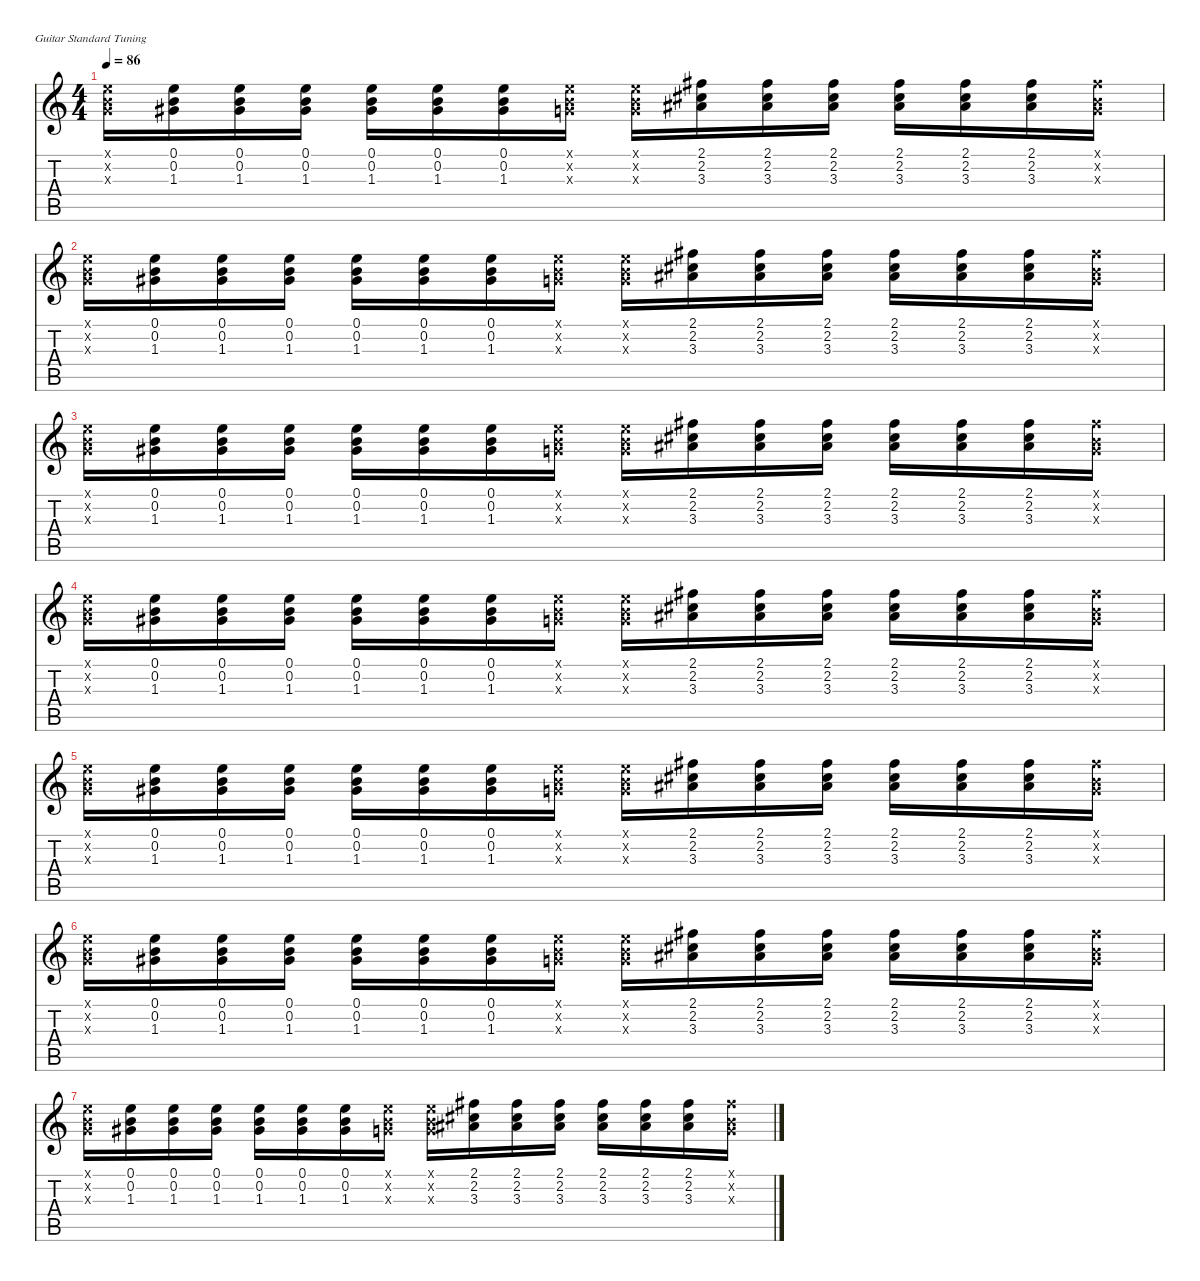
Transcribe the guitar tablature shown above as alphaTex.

\defaultSystemsLayout 4
\hideDynamics
\bracketExtendMode nobrackets
\singleTrackTrackNamePolicy hidden
\multiTrackTrackNamePolicy hidden
\firstSystemTrackNameMode fullname
\firstSystemTrackNameOrientation horizontal
\otherSystemsTrackNameOrientation horizontal
\track ("Guitare Rythmique" "el.guit.") {instrument electricguitarclean}
\staff {score tabs}
\tuning (E4 B3 G3 D3 A2 E2)
\ts (4 4)
\tempo 86
\clef g2
\ks c
(0.1{x} 0.2{x} 0.3{x}).16{dy f beam Down} (0.1 0.2 1.3{acc #}).16{dy mp beam Down} (0.1 0.2 1.3{acc #}).16{dy mf beam Down} (0.1 0.2 1.3{acc #}).16{beam Down} (0.1 0.2 1.3{acc #}).16{beam Down} (0.1 0.2 1.3{acc #}).16{dy mp beam Down} (0.1 0.2 1.3{acc #}).16{dy p beam Down} (0.1{x} 0.2{x} 0.3{x}).16{dy f beam Down} (0.1{x} 0.2{x} 0.3{x}).16{beam Down} (2.1{acc #} 2.2{acc #} 3.3{acc #}).16{dy mp beam Down} (2.1{acc #} 2.2{acc #} 3.3{acc #}).16{dy mf beam Down} (2.1{acc #} 2.2{acc #} 3.3{acc #}).16{dy f beam Down} (2.1{acc #} 2.2{acc #} 3.3{acc #}).16{beam Down} (2.1{acc #} 2.2{acc #} 3.3{acc #}).16{dy mp beam Down} (2.1{acc #} 2.2{acc #} 3.3{acc #}).16{dy p beam Down} (2.1{x acc #} 0.2{x} 0.3{x}).16{dy f beam Down} |
(0.1{x} 0.2{x} 0.3{x}).16{beam Down} (0.1 0.2 1.3{acc #}).16{dy mp beam Down} (0.1 0.2 1.3{acc #}).16{dy mf beam Down} (0.1 0.2 1.3{acc #}).16{beam Down} (0.1 0.2 1.3{acc #}).16{beam Down} (0.1 0.2 1.3{acc #}).16{dy mp beam Down} (0.1 0.2 1.3{acc #}).16{dy p beam Down} (0.1{x} 0.2{x} 0.3{x}).16{dy f beam Down} (0.1{x} 0.2{x} 0.3{x}).16{beam Down} (2.1{acc #} 2.2{acc #} 3.3{acc #}).16{dy mp beam Down} (2.1{acc #} 2.2{acc #} 3.3{acc #}).16{dy mf beam Down} (2.1{acc #} 2.2{acc #} 3.3{acc #}).16{dy f beam Down} (2.1{acc #} 2.2{acc #} 3.3{acc #}).16{beam Down} (2.1{acc #} 2.2{acc #} 3.3{acc #}).16{dy mp beam Down} (2.1{acc #} 2.2{acc #} 3.3{acc #}).16{dy p beam Down} (2.1{x acc #} 0.2{x} 0.3{x}).16{dy f beam Down} |
(0.1{x} 0.2{x} 0.3{x}).16{beam Down} (0.1 0.2 1.3{acc #}).16{dy mp beam Down} (0.1 0.2 1.3{acc #}).16{dy mf beam Down} (0.1 0.2 1.3{acc #}).16{beam Down} (0.1 0.2 1.3{acc #}).16{beam Down} (0.1 0.2 1.3{acc #}).16{dy mp beam Down} (0.1 0.2 1.3{acc #}).16{dy p beam Down} (0.1{x} 0.2{x} 0.3{x}).16{dy f beam Down} (0.1{x} 0.2{x} 0.3{x}).16{beam Down} (2.1{acc #} 2.2{acc #} 3.3{acc #}).16{dy mp beam Down} (2.1{acc #} 2.2{acc #} 3.3{acc #}).16{dy mf beam Down} (2.1{acc #} 2.2{acc #} 3.3{acc #}).16{dy f beam Down} (2.1{acc #} 2.2{acc #} 3.3{acc #}).16{beam Down} (2.1{acc #} 2.2{acc #} 3.3{acc #}).16{dy mp beam Down} (2.1{acc #} 2.2{acc #} 3.3{acc #}).16{dy p beam Down} (2.1{x acc #} 0.2{x} 0.3{x}).16{dy f beam Down} |
(0.1{x} 0.2{x} 0.3{x}).16{beam Down} (0.1 0.2 1.3{acc #}).16{dy mp beam Down} (0.1 0.2 1.3{acc #}).16{dy mf beam Down} (0.1 0.2 1.3{acc #}).16{beam Down} (0.1 0.2 1.3{acc #}).16{beam Down} (0.1 0.2 1.3{acc #}).16{dy mp beam Down} (0.1 0.2 1.3{acc #}).16{dy p beam Down} (0.1{x} 0.2{x} 0.3{x}).16{dy f beam Down} (0.1{x} 0.2{x} 0.3{x}).16{beam Down} (2.1{acc #} 2.2{acc #} 3.3{acc #}).16{dy mp beam Down} (2.1{acc #} 2.2{acc #} 3.3{acc #}).16{dy mf beam Down} (2.1{acc #} 2.2{acc #} 3.3{acc #}).16{dy f beam Down} (2.1{acc #} 2.2{acc #} 3.3{acc #}).16{beam Down} (2.1{acc #} 2.2{acc #} 3.3{acc #}).16{dy mp beam Down} (2.1{acc #} 2.2{acc #} 3.3{acc #}).16{dy p beam Down} (2.1{x acc #} 0.2{x} 0.3{x}).16{dy f beam Down} |
(0.1{x} 0.2{x} 0.3{x}).16{beam Down} (0.1 0.2 1.3{acc #}).16{dy mp beam Down} (0.1 0.2 1.3{acc #}).16{dy mf beam Down} (0.1 0.2 1.3{acc #}).16{beam Down} (0.1 0.2 1.3{acc #}).16{beam Down} (0.1 0.2 1.3{acc #}).16{dy mp beam Down} (0.1 0.2 1.3{acc #}).16{dy p beam Down} (0.1{x} 0.2{x} 0.3{x}).16{dy f beam Down} (0.1{x} 0.2{x} 0.3{x}).16{beam Down} (2.1{acc #} 2.2{acc #} 3.3{acc #}).16{dy mp beam Down} (2.1{acc #} 2.2{acc #} 3.3{acc #}).16{dy mf beam Down} (2.1{acc #} 2.2{acc #} 3.3{acc #}).16{dy f beam Down} (2.1{acc #} 2.2{acc #} 3.3{acc #}).16{beam Down} (2.1{acc #} 2.2{acc #} 3.3{acc #}).16{dy mp beam Down} (2.1{acc #} 2.2{acc #} 3.3{acc #}).16{dy p beam Down} (2.1{x acc #} 0.2{x} 0.3{x}).16{dy f beam Down} |
(0.1{x} 0.2{x} 0.3{x}).16{beam Down} (0.1 0.2 1.3{acc #}).16{dy mp beam Down} (0.1 0.2 1.3{acc #}).16{dy mf beam Down} (0.1 0.2 1.3{acc #}).16{beam Down} (0.1 0.2 1.3{acc #}).16{beam Down} (0.1 0.2 1.3{acc #}).16{dy mp beam Down} (0.1 0.2 1.3{acc #}).16{dy p beam Down} (0.1{x} 0.2{x} 0.3{x}).16{dy f beam Down} (0.1{x} 0.2{x} 0.3{x}).16{beam Down} (2.1{acc #} 2.2{acc #} 3.3{acc #}).16{dy mp beam Down} (2.1{acc #} 2.2{acc #} 3.3{acc #}).16{dy mf beam Down} (2.1{acc #} 2.2{acc #} 3.3{acc #}).16{dy f beam Down} (2.1{acc #} 2.2{acc #} 3.3{acc #}).16{beam Down} (2.1{acc #} 2.2{acc #} 3.3{acc #}).16{dy mp beam Down} (2.1{acc #} 2.2{acc #} 3.3{acc #}).16{dy p beam Down} (2.1{x acc #} 0.2{x} 0.3{x}).16{dy f beam Down} |
(0.1{x} 0.2{x} 0.3{x}).16{beam Down} (0.1 0.2 1.3{acc #}).16{dy mp beam Down} (0.1 0.2 1.3{acc #}).16{dy mf beam Down} (0.1 0.2 1.3{acc #}).16{beam Down} (0.1 0.2 1.3{acc #}).16{beam Down} (0.1 0.2 1.3{acc #}).16{dy mp beam Down} (0.1 0.2 1.3{acc #}).16{dy p beam Down} (0.1{x} 0.2{x} 0.3{x}).16{dy f beam Down} (0.1{x} 0.2{x} 0.3{x}).16{beam Down} (2.1{acc #} 2.2{acc #} 3.3{acc #}).16{dy mp beam Down} (2.1{acc #} 2.2{acc #} 3.3{acc #}).16{dy mf beam Down} (2.1{acc #} 2.2{acc #} 3.3{acc #}).16{dy f beam Down} (2.1{acc #} 2.2{acc #} 3.3{acc #}).16{beam Down} (2.1{acc #} 2.2{acc #} 3.3{acc #}).16{dy mp beam Down} (2.1{acc #} 2.2{acc #} 3.3{acc #}).16{dy p beam Down} (2.1{x acc #} 0.2{x} 0.3{x}).16{dy f beam Down}
